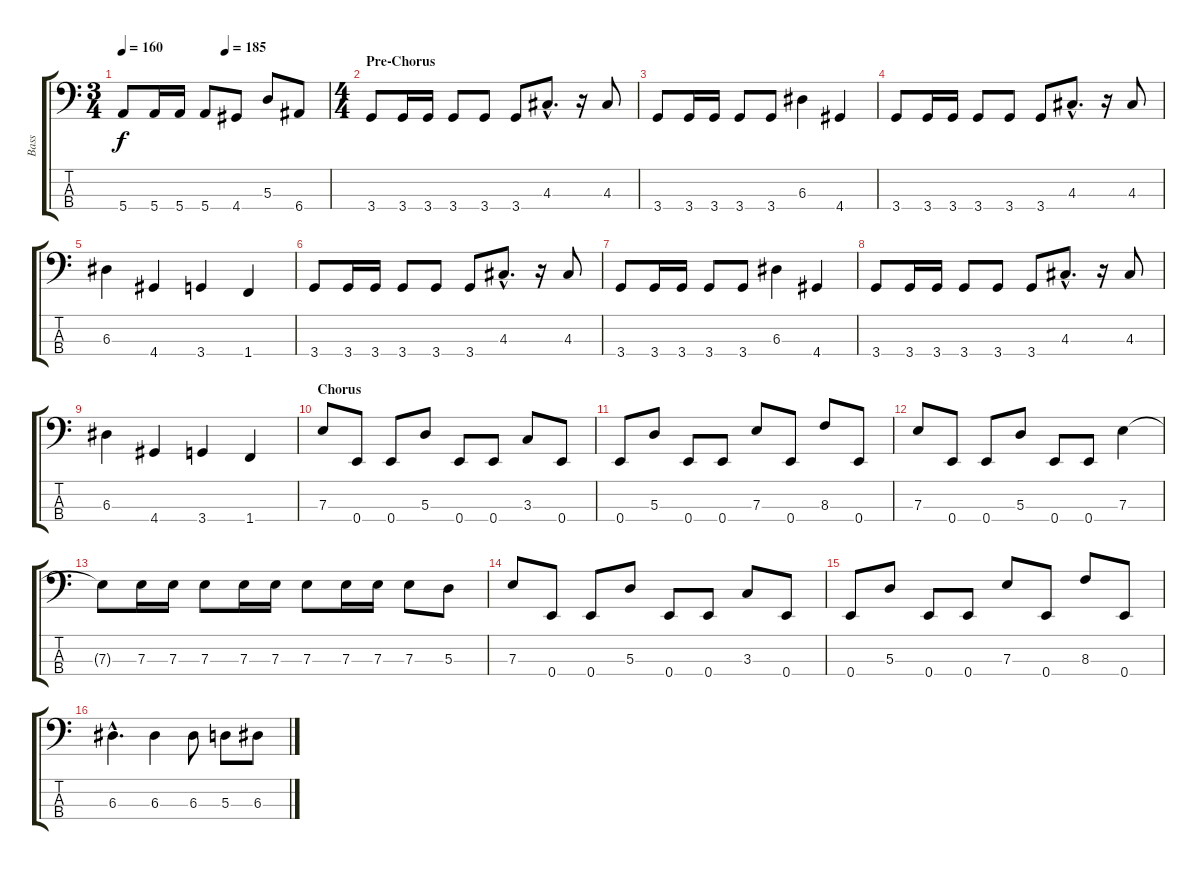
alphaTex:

\track ("Bass" "Bass") {instrument electricbassfinger}
\staff {score tabs}
\tuning (G2 D2 A1 E1) {hide}
\ts (3 4)
\tempo 160
\tempo (185 0.5)
\clef f4
\ks c
5.4.8{dy f} 5.4.16 5.4.16 5.4.8 4.4.8 5.3.8 6.4.8 |
\ts (4 4)
\section ("" "Pre-Chorus")
3.4.8 3.4.16 3.4.16 3.4.8 3.4.8 3.4.8 4.3{hac}.8{d} r.16 4.3.8 |
3.4.8 3.4.16 3.4.16 3.4.8 3.4.8 6.3.4 4.4.4 |
3.4.8 3.4.16 3.4.16 3.4.8 3.4.8 3.4.8 4.3{hac}.8{d} r.16 4.3.8 |
6.3.4 4.4.4 3.4.4 1.4.4 |
3.4.8 3.4.16 3.4.16 3.4.8 3.4.8 3.4.8 4.3{hac}.8{d} r.16 4.3.8 |
3.4.8 3.4.16 3.4.16 3.4.8 3.4.8 6.3.4 4.4.4 |
3.4.8 3.4.16 3.4.16 3.4.8 3.4.8 3.4.8 4.3{hac}.8{d} r.16 4.3.8 |
6.3.4 4.4.4 3.4.4 1.4.4 |
\section ("" "Chorus")
7.3.8 0.4.8 0.4.8 5.3.8 0.4.8 0.4.8 3.3.8 0.4.8 |
0.4.8 5.3.8 0.4.8 0.4.8 7.3.8 0.4.8 8.3.8 0.4.8 |
7.3.8 0.4.8 0.4.8 5.3.8 0.4.8 0.4.8 7.3.4 |
7.3{t}.8 7.3.16 7.3.16 7.3.8 7.3.16 7.3.16 7.3.8 7.3.16 7.3.16 7.3.8 5.3.8 |
7.3.8 0.4.8 0.4.8 5.3.8 0.4.8 0.4.8 3.3.8 0.4.8 |
0.4.8 5.3.8 0.4.8 0.4.8 7.3.8 0.4.8 8.3.8 0.4.8 |
6.3{hac}.4{d} 6.3.4 6.3.8 5.3.8 6.3.8
